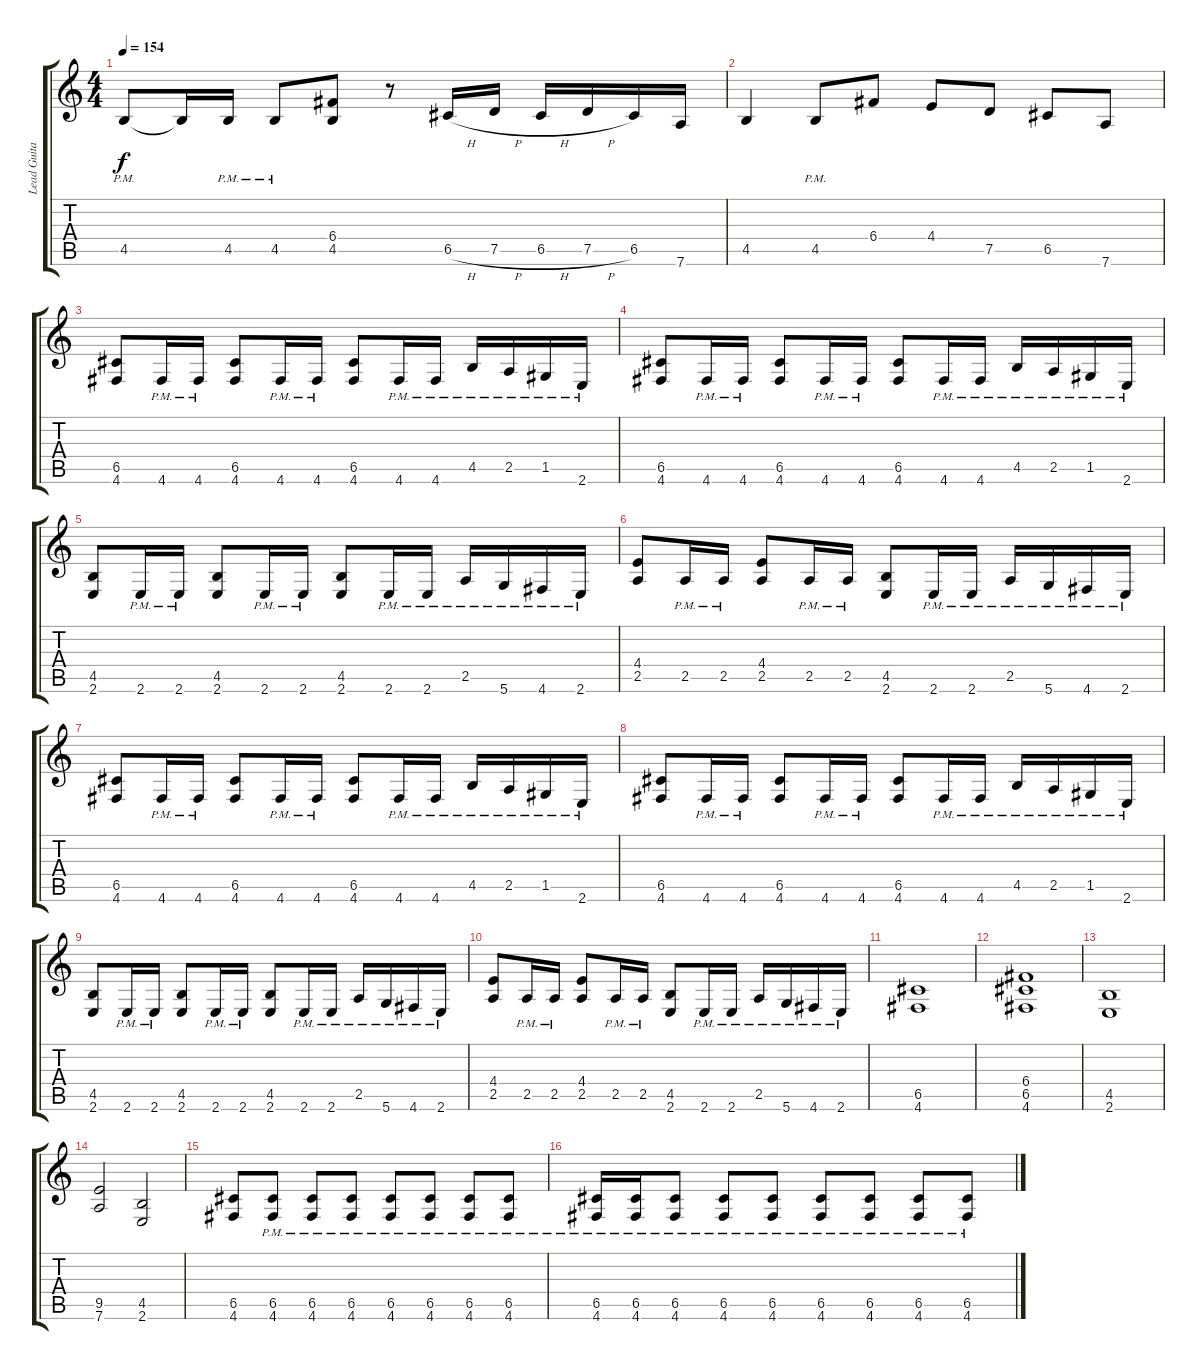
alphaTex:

\track ("Lead Guitar" "Lead Guita") {instrument overdrivenguitar}
\staff {score tabs}
\tuning (D4 A3 F3 C3 G2 D2) {hide}
\ts (4 4)
\tempo 154
\clef g2
\ks c
4.5{pm}.8{dy f} 4.5{t}.16 4.5{pm}.16 4.5{pm}.8 (6.4 4.5).8 r.8 6.5{h}.16 7.5{h}.16 6.5{h}.16 7.5{h}.16 6.5.16 7.6.16 |
4.5.4 4.5{pm}.8 6.4.8 4.4.8 7.5.8 6.5.8 7.6.8 |
(6.5 4.6).8 4.6{pm}.16 4.6{pm}.16 (6.5 4.6).8 4.6{pm}.16 4.6{pm}.16 (6.5 4.6).8 4.6{pm}.16 4.6{pm}.16 4.5{pm}.16 2.5{pm}.16 1.5{pm}.16 2.6{pm}.16 |
(6.5 4.6).8 4.6{pm}.16 4.6{pm}.16 (6.5 4.6).8 4.6{pm}.16 4.6{pm}.16 (6.5 4.6).8 4.6{pm}.16 4.6{pm}.16 4.5{pm}.16 2.5{pm}.16 1.5{pm}.16 2.6{pm}.16 |
(4.5 2.6).8 2.6{pm}.16 2.6{pm}.16 (4.5 2.6).8 2.6{pm}.16 2.6{pm}.16 (4.5 2.6).8 2.6{pm}.16 2.6{pm}.16 2.5{pm}.16 5.6{pm}.16 4.6{pm}.16 2.6{pm}.16 |
(4.4 2.5).8 2.5{pm}.16 2.5{pm}.16 (4.4 2.5).8 2.5{pm}.16 2.5{pm}.16 (4.5 2.6).8 2.6{pm}.16 2.6{pm}.16 2.5{pm}.16 5.6{pm}.16 4.6{pm}.16 2.6{pm}.16 |
(6.5 4.6).8 4.6{pm}.16 4.6{pm}.16 (6.5 4.6).8 4.6{pm}.16 4.6{pm}.16 (6.5 4.6).8 4.6{pm}.16 4.6{pm}.16 4.5{pm}.16 2.5{pm}.16 1.5{pm}.16 2.6{pm}.16 |
(6.5 4.6).8 4.6{pm}.16 4.6{pm}.16 (6.5 4.6).8 4.6{pm}.16 4.6{pm}.16 (6.5 4.6).8 4.6{pm}.16 4.6{pm}.16 4.5{pm}.16 2.5{pm}.16 1.5{pm}.16 2.6{pm}.16 |
(4.5 2.6).8 2.6{pm}.16 2.6{pm}.16 (4.5 2.6).8 2.6{pm}.16 2.6{pm}.16 (4.5 2.6).8 2.6{pm}.16 2.6{pm}.16 2.5{pm}.16 5.6{pm}.16 4.6{pm}.16 2.6{pm}.16 |
(4.4 2.5).8 2.5{pm}.16 2.5{pm}.16 (4.4 2.5).8 2.5{pm}.16 2.5{pm}.16 (4.5 2.6).8 2.6{pm}.16 2.6{pm}.16 2.5{pm}.16 5.6{pm}.16 4.6{pm}.16 2.6{pm}.16 |
(6.5 4.6).1 |
(6.4 6.5 4.6).1 |
(4.5 2.6).1 |
(9.5 7.6).2 (4.5 2.6).2 |
(6.5 4.6).8 (6.5{pm} 4.6{pm}).8 (6.5{pm} 4.6{pm}).8 (6.5{pm} 4.6{pm}).8 (6.5{pm} 4.6{pm}).8 (6.5{pm} 4.6{pm}).8 (6.5{pm} 4.6{pm}).8 (6.5{pm} 4.6{pm}).8 |
(6.5 4.6{pm}).16 (6.5 4.6{pm}).16 (6.5{pm} 4.6{pm}).8 (6.5{pm} 4.6{pm}).8 (6.5{pm} 4.6{pm}).8 (6.5{pm} 4.6{pm}).8 (6.5{pm} 4.6{pm}).8 (6.5{pm} 4.6{pm}).8 (6.5{pm} 4.6{pm}).8
